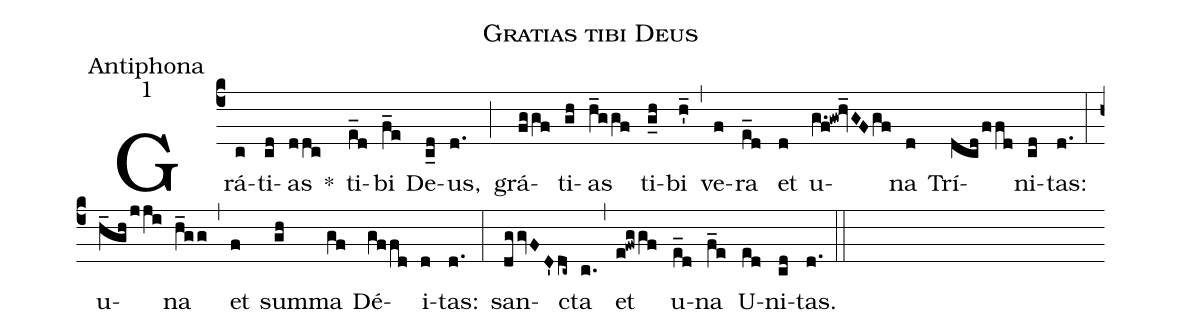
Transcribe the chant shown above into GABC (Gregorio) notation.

name:Gratias tibi Deus;
office-part:Antiphona;
mode:1;
%%
(c4) Grá(c)ti(cd)as(ddc) *() ti(e_d)bi(f_e) De(c_d)us,(d.) (;) grá(fggf)ti(gh)as(h_ggf) ti(g_h)bi(h'_) (,) ve(f)ra(e_d) et(d) u(g.f!gw!hv_GF/gf)na(d) Trí(dcd/ffd)ni(cd)tas:(d.) (:) u(h_gh/jji)na(h_gg) (,) et(f) sum(gh)ma(gf) Dé(gffd)i(d)tas:(d.) (:) san(dggvFD'dc~)cta(c.) (,) et(e!fwggf) u(e_d)na(f_e) U(ed)ni(cd)tas.(d.) (::)
